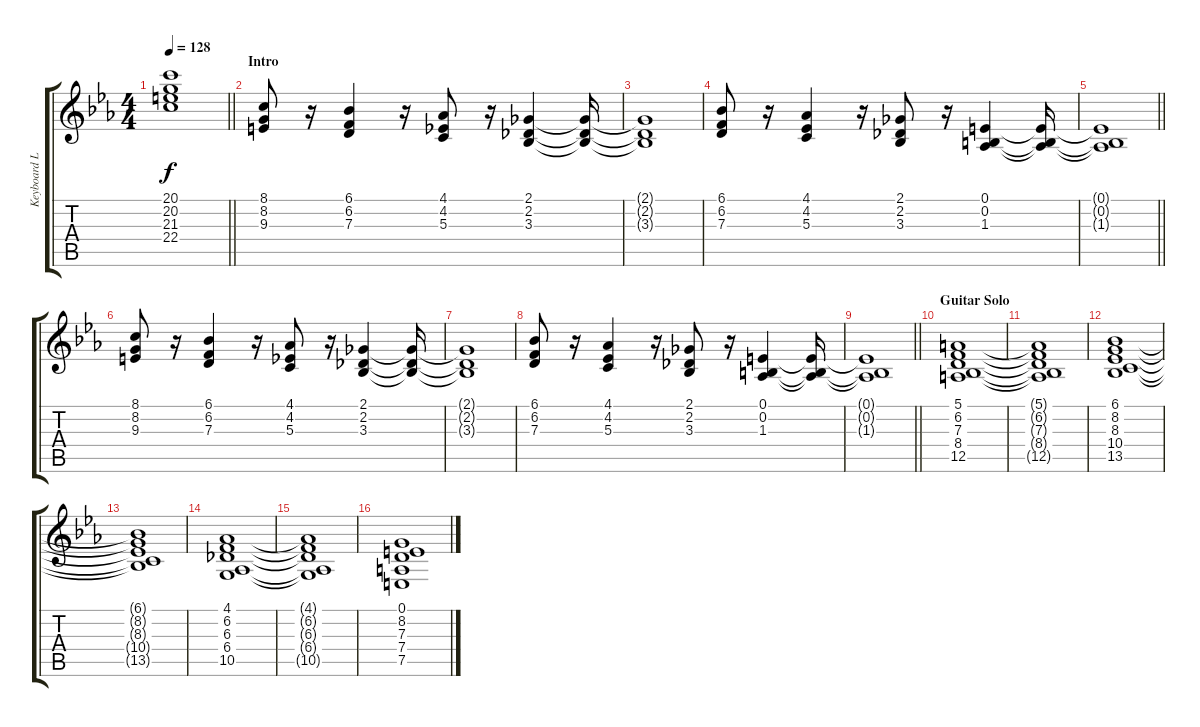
\track ("Keyboard L" "Keyboard L") {instrument stringensemble1}
\staff {score tabs}
\tuning (E4 B3 G3 D3 A2 E2) {hide}
\ts (4 4)
\tempo 128
\clef g2
\barLineRight lightlight
\ks cminor
(20.1 20.2 21.3 22.4).1{dy f} |
\section ("" "Intro")
(8.1 8.2 9.3).8 r.16 (6.1 6.2 7.3).4 r.16 (4.1 4.2 5.3).8 r.16 (2.1 2.2 3.3).4 (2.1{t} 2.2{t} 3.3{t}).16 |
(2.1{t} 2.2{t} 3.3{t}).1 |
(6.1 6.2 7.3).8 r.16 (4.1 4.2 5.3).4 r.16 (2.1 2.2 3.3).8 r.16 (0.1 0.2 1.3).4 (0.1{t} 0.2{t} 1.3{t}).16 |
\barLineRight lightlight
(0.1{t} 0.2{t} 1.3{t}).1 |
(8.1 8.2 9.3).8 r.16 (6.1 6.2 7.3).4 r.16 (4.1 4.2 5.3).8 r.16 (2.1 2.2 3.3).4 (2.1{t} 2.2{t} 3.3{t}).16 |
(2.1{t} 2.2{t} 3.3{t}).1 |
(6.1 6.2 7.3).8 r.16 (4.1 4.2 5.3).4 r.16 (2.1 2.2 3.3).8 r.16 (0.1 0.2 1.3).4 (0.1{t} 0.2{t} 1.3{t}).16 |
\barLineRight lightlight
(0.1{t} 0.2{t} 1.3{t}).1 |
\section ("" "Guitar Solo")
(5.1 6.2 7.3 8.4 12.5).1 |
(5.1{t} 6.2{t} 7.3{t} 8.4{t} 12.5{t}).1 |
(6.1 8.2 8.3 10.4 13.5).1 |
(6.1{t} 8.2{t} 8.3{t} 10.4{t} 13.5{t}).1 |
(4.1 6.2 6.3 6.4 10.5).1 |
(4.1{t} 6.2{t} 6.3{t} 6.4{t} 10.5{t}).1 |
(0.1 8.2 7.3 7.4 7.5).1
